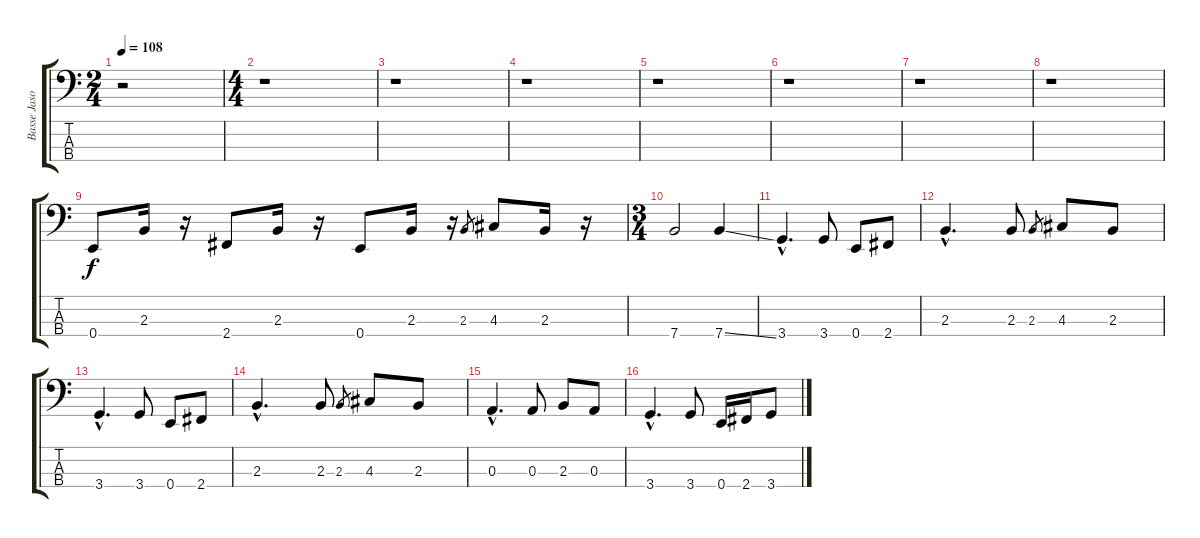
\track ("Basse Jason" "Basse Jaso") {instrument electricbasspick}
\staff {score tabs}
\tuning (G2 D2 A1 E1) {hide}
\ts (2 4)
\tempo 108
\clef f4
\ks c
r.2{dy f} |
\ts (4 4)
r.1 |
r.1 |
r.1 |
r.1 |
r.1 |
r.1 |
r.1 |
0.4.8 2.3.16 r.16 2.4.8 2.3.16 r.16 0.4.8 2.3.16 r.16 2.3.8{gr} 4.3.8 2.3.16 r.16 |
\ts (3 4)
7.4.2 7.4{ss}.4 |
3.4{hac}.4{d} 3.4.8 0.4.8 2.4.8 |
2.3{hac}.4{d} 2.3.8 2.3.8{gr} 4.3.8 2.3.8 |
3.4{hac}.4{d} 3.4.8 0.4.8 2.4.8 |
2.3{hac}.4{d} 2.3.8 2.3.8{gr} 4.3.8 2.3.8 |
0.3{hac}.4{d} 0.3.8 2.3.8 0.3.8 |
3.4{hac}.4{d} 3.4.8 0.4.16 2.4.16 3.4.8
